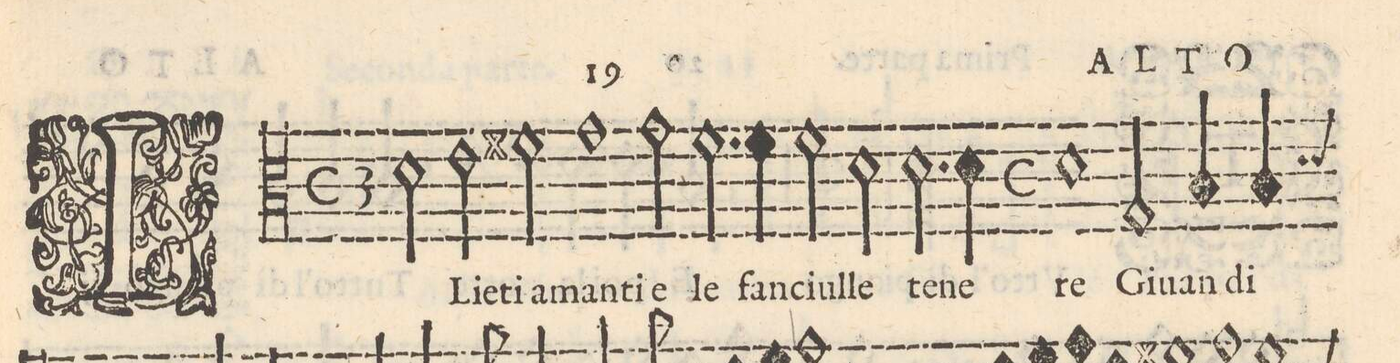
**kern	**text
*I"ALTO	*
*clefC3	*
*k[]	*
*met(C3)	*
*M3/2	*
2d\	I
2e\	Lie-
2f#X\	-ti
=2-	=2-
1g	aman-
2g\	-ti
=3-	=3-
2.fny\	le
4f\	fan-
2f\	-ciul-
=4-	=4-
2d\	-le
2.d\	te-
4d\	-ne-
=5-	=5-
*M4/2	*
*met(C)	*
1d	-re
2G/	Gi-
4B/	-uan
4B/	di
=6-	=6-
*-	*-
